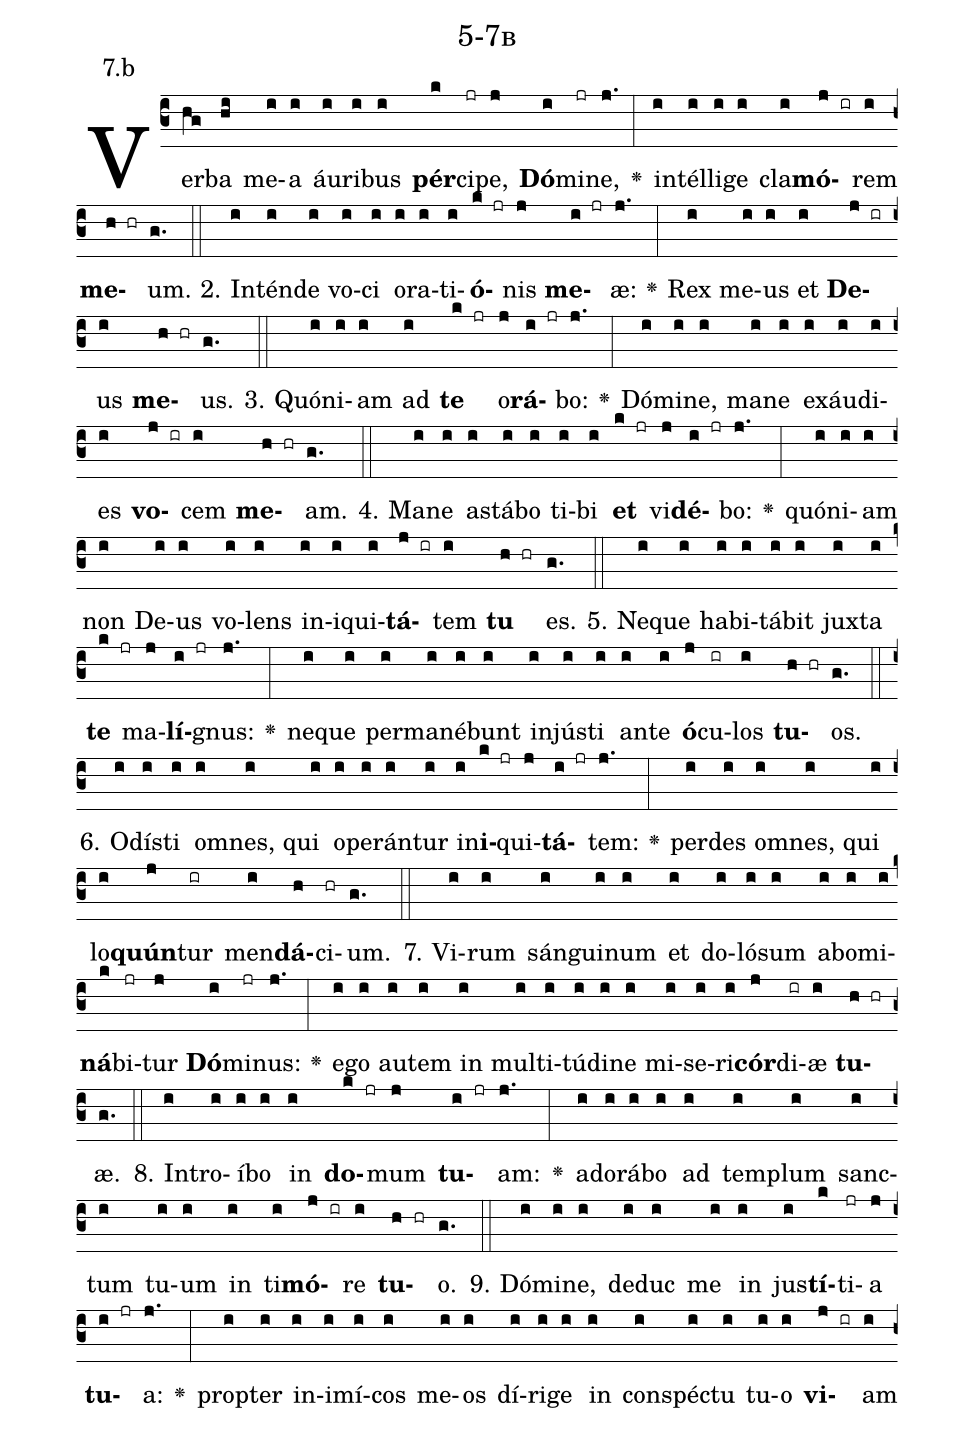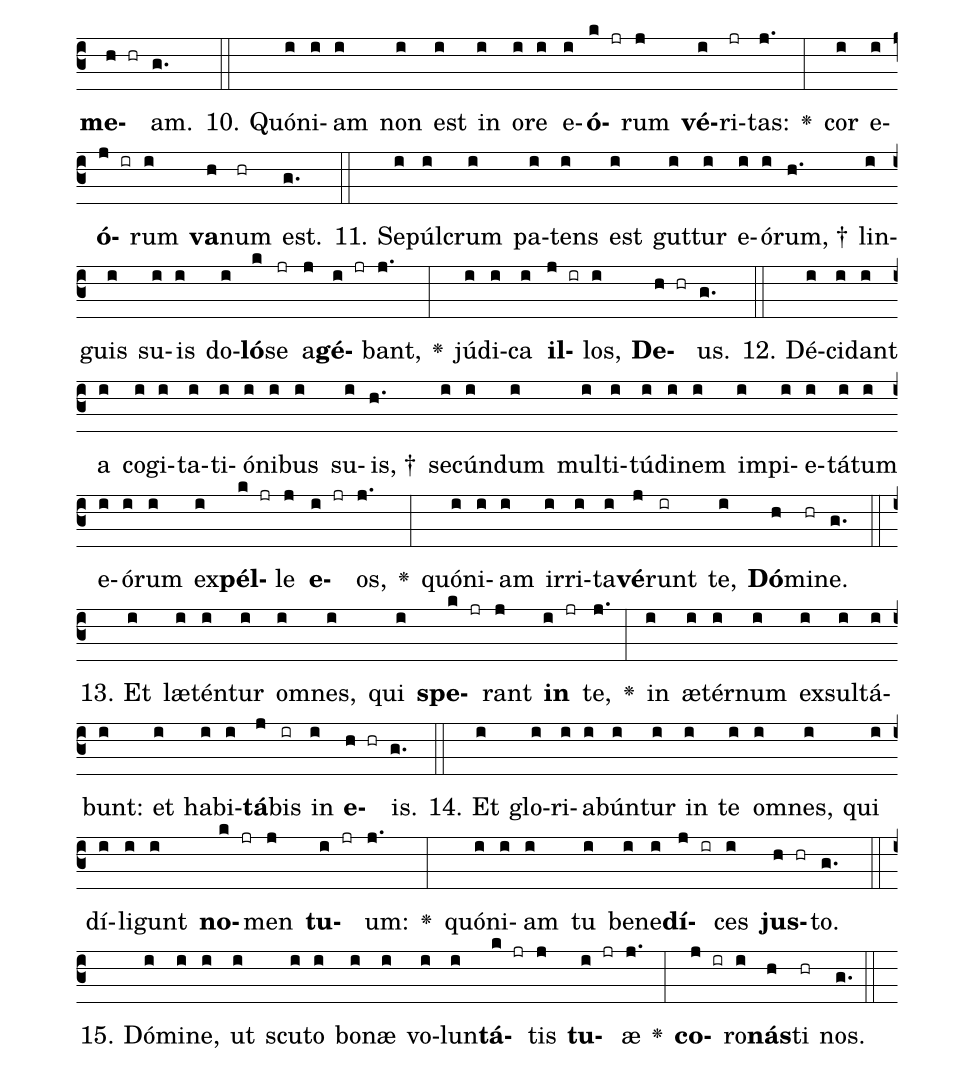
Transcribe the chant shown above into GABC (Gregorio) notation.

name: 5-7b;
annotation: 7.b;
%%
(c3)Ver(hg)ba(hi) me(i)a(i) áu(i)ri(i)bus(i) <b>pér</b>(k)ci(jr)pe,(j) <b>Dó</b>(i)mi(jr)ne,(j.) <v>\greheightstar</v>(:) in(i)tél(i)li(i)ge(i) cla(i)<b>mó</b>(j ir)rem(i) <b>me</b>(h hr)um.(g.) (::)
2. In(i)tén(i)de(i) vo(i)ci(i) o(i)ra(i)ti(i)<b>ó</b>(k jr)nis(j) <b>me</b>(i jr)æ:(j.) <v>\greheightstar</v>(:) Rex(i) me(i)us(i) et(i) <b>De</b>(j ir)us(i) <b>me</b>(h hr)us.(g.) (::)
3. Quón(i)i(i)am(i) ad(i) <b>te</b>(k jr) o(j)<b>rá</b>(i jr)bo:(j.) <v>\greheightstar</v>(:) Dó(i)mi(i)ne,(i) ma(i)ne(i) ex(i)áu(i)di(i)es(i) <b>vo</b>(j ir)cem(i) <b>me</b>(h hr)am.(g.) (::)
4. Ma(i)ne(i) a(i)stá(i)bo(i) ti(i)bi(i) <b>et</b>(k jr) vi(j)<b>dé</b>(i jr)bo:(j.) <v>\greheightstar</v>(:) quón(i)i(i)am(i) non(i) De(i)us(i) vo(i)lens(i) in(i)i(i)qui(i)<b>tá</b>(j ir)tem(i) <b>tu</b>(h hr) es.(g.) (::)
5. Ne(i)que(i) ha(i)bi(i)tá(i)bit(i) jux(i)ta(i) <b>te</b>(k jr) ma(j)<b>lí</b>(i jr)gnus:(j.) <v>\greheightstar</v>(:) ne(i)que(i) per(i)ma(i)né(i)bunt(i) in(i)jús(i)ti(i) an(i)te(i) <b>ó</b>(j)cu(ir)los(i) <b>tu</b>(h hr)os.(g.) (::)
6. O(i)dís(i)ti(i) om(i)nes,(i) qui(i) o(i)pe(i)rán(i)tur(i) in(i)<b>i</b>(k jr)qui(j)<b>tá</b>(i jr)tem:(j.) <v>\greheightstar</v>(:) per(i)des(i) om(i)nes,(i) qui(i) lo(i)<b>quún</b>(j)tur(ir) men(i)<b>dá</b>(h)ci(hr)um.(g.) (::)
7. Vi(i)rum(i) sán(i)gui(i)num(i) et(i) do(i)ló(i)sum(i) ab(i)o(i)mi(i)<b>ná</b>(k)bi(jr)tur(j) <b>Dó</b>(i)mi(jr)nus:(j.) <v>\greheightstar</v>(:) e(i)go(i) au(i)tem(i) in(i) mul(i)ti(i)tú(i)di(i)ne(i) mi(i)se(i)ri(i)<b>cór</b>(j)di(ir)æ(i) <b>tu</b>(h hr)æ.(g.) (::)
8. In(i)tro(i)í(i)bo(i) in(i) <b>do</b>(k jr)mum(j) <b>tu</b>(i jr)am:(j.) <v>\greheightstar</v>(:) ad(i)o(i)rá(i)bo(i) ad(i) tem(i)plum(i) sanc(i)tum(i) tu(i)um(i) in(i) ti(i)<b>mó</b>(j ir)re(i) <b>tu</b>(h hr)o.(g.) (::)
9. Dó(i)mi(i)ne,(i) de(i)duc(i) me(i) in(i) jus(i)<b>tí</b>(k)ti(jr)a(j) <b>tu</b>(i jr)a:(j.) <v>\greheightstar</v>(:) prop(i)ter(i) in(i)i(i)mí(i)cos(i) me(i)os(i) dí(i)ri(i)ge(i) in(i) con(i)spéc(i)tu(i) tu(i)o(i) <b>vi</b>(j ir)am(i) <b>me</b>(h hr)am.(g.) (::)
10. Quón(i)i(i)am(i) non(i) est(i) in(i) o(i)re(i) e(i)<b>ó</b>(k jr)rum(j) <b>vé</b>(i)ri(jr)tas:(j.) <v>\greheightstar</v>(:) cor(i) e(i)<b>ó</b>(j ir)rum(i) <b>va</b>(h)num(hr) est.(g.) (::)
11. Se(i)púl(i)crum(i) pa(i)tens(i) est(i) gut(i)tur(i) e(i)ó(i)rum, †(h.) lin(i)guis(i) su(i)is(i) do(i)<b>ló</b>(k)se(jr) a(j)<b>gé</b>(i jr)bant,(j.) <v>\greheightstar</v>(:) jú(i)di(i)ca(i) <b>il</b>(j ir)los,(i) <b>De</b>(h hr)us.(g.) (::)
12. Dé(i)ci(i)dant(i) a(i) co(i)gi(i)ta(i)ti(i)ó(i)ni(i)bus(i) su(i)is, †(h.) se(i)cún(i)dum(i) mul(i)ti(i)tú(i)di(i)nem(i) im(i)pi(i)e(i)tá(i)tum(i) e(i)ó(i)rum(i) ex(i)<b>pél</b>(k jr)le(j) <b>e</b>(i jr)os,(j.) <v>\greheightstar</v>(:) quón(i)i(i)am(i) ir(i)ri(i)ta(i)<b>vé</b>(j)runt(ir) te,(i) <b>Dó</b>(h)mi(hr)ne.(g.) (::)
13. Et(i) læ(i)tén(i)tur(i) om(i)nes,(i) qui(i) <b>spe</b>(k jr)rant(j) <b>in</b>(i jr) te,(j.) <v>\greheightstar</v>(:) in(i) æ(i)tér(i)num(i) ex(i)sul(i)tá(i)bunt:(i) et(i) ha(i)bi(i)<b>tá</b>(j)bis(ir) in(i) <b>e</b>(h hr)is.(g.) (::)
14. Et(i) glo(i)ri(i)a(i)bún(i)tur(i) in(i) te(i) om(i)nes,(i) qui(i) dí(i)li(i)gunt(i) <b>no</b>(k jr)men(j) <b>tu</b>(i jr)um:(j.) <v>\greheightstar</v>(:) quón(i)i(i)am(i) tu(i) be(i)ne(i)<b>dí</b>(j ir)ces(i) <b>jus</b>(h hr)to.(g.) (::)
15. Dó(i)mi(i)ne,(i) ut(i) scu(i)to(i) bo(i)næ(i) vo(i)lun(i)<b>tá</b>(k jr)tis(j) <b>tu</b>(i jr)æ(j.) <v>\greheightstar</v>(:) <b>co</b>(j ir)ro(i)<b>nás</b>(h)ti(hr) nos.(g.) (::)
